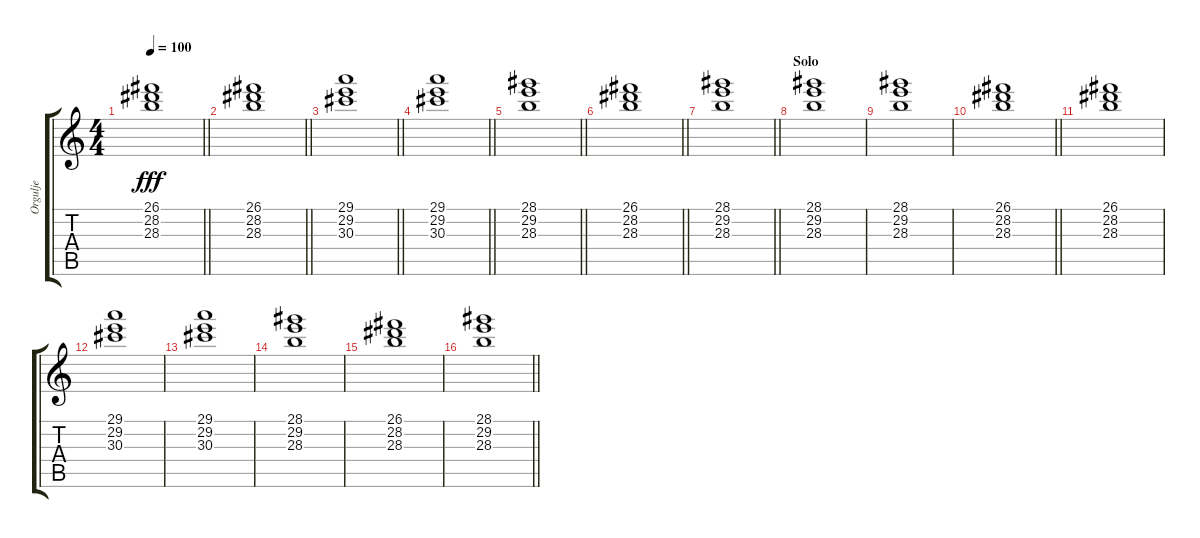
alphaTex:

\track ("Orgulje" "Orgulje") {instrument rockorgan}
\staff {score tabs}
\tuning (E4 B3 G3 D3 A2 E2) {hide}
\ts (4 4)
\tempo 100
\clef g2
\barLineRight lightlight
\ks c
(26.1 28.2 28.3).1{dy fff} |
\barLineRight lightlight
(26.1 28.2 28.3).1 |
\barLineRight lightlight
(29.1 29.2 30.3).1 |
\barLineRight lightlight
(29.1 29.2 30.3).1 |
\barLineRight lightlight
(28.1 29.2 28.3).1 |
\barLineRight lightlight
(26.1 28.2 28.3).1 |
\barLineRight lightlight
(28.1 29.2 28.3).1 |
\section ("" "Solo")
(28.1 29.2 28.3).1 |
(28.1 29.2 28.3).1 |
\barLineRight lightlight
(26.1 28.2 28.3).1 |
(26.1 28.2 28.3).1 |
(29.1 29.2 30.3).1 |
(29.1 29.2 30.3).1 |
(28.1 29.2 28.3).1 |
(26.1 28.2 28.3).1 |
\barLineRight lightlight
(28.1 29.2 28.3).1
